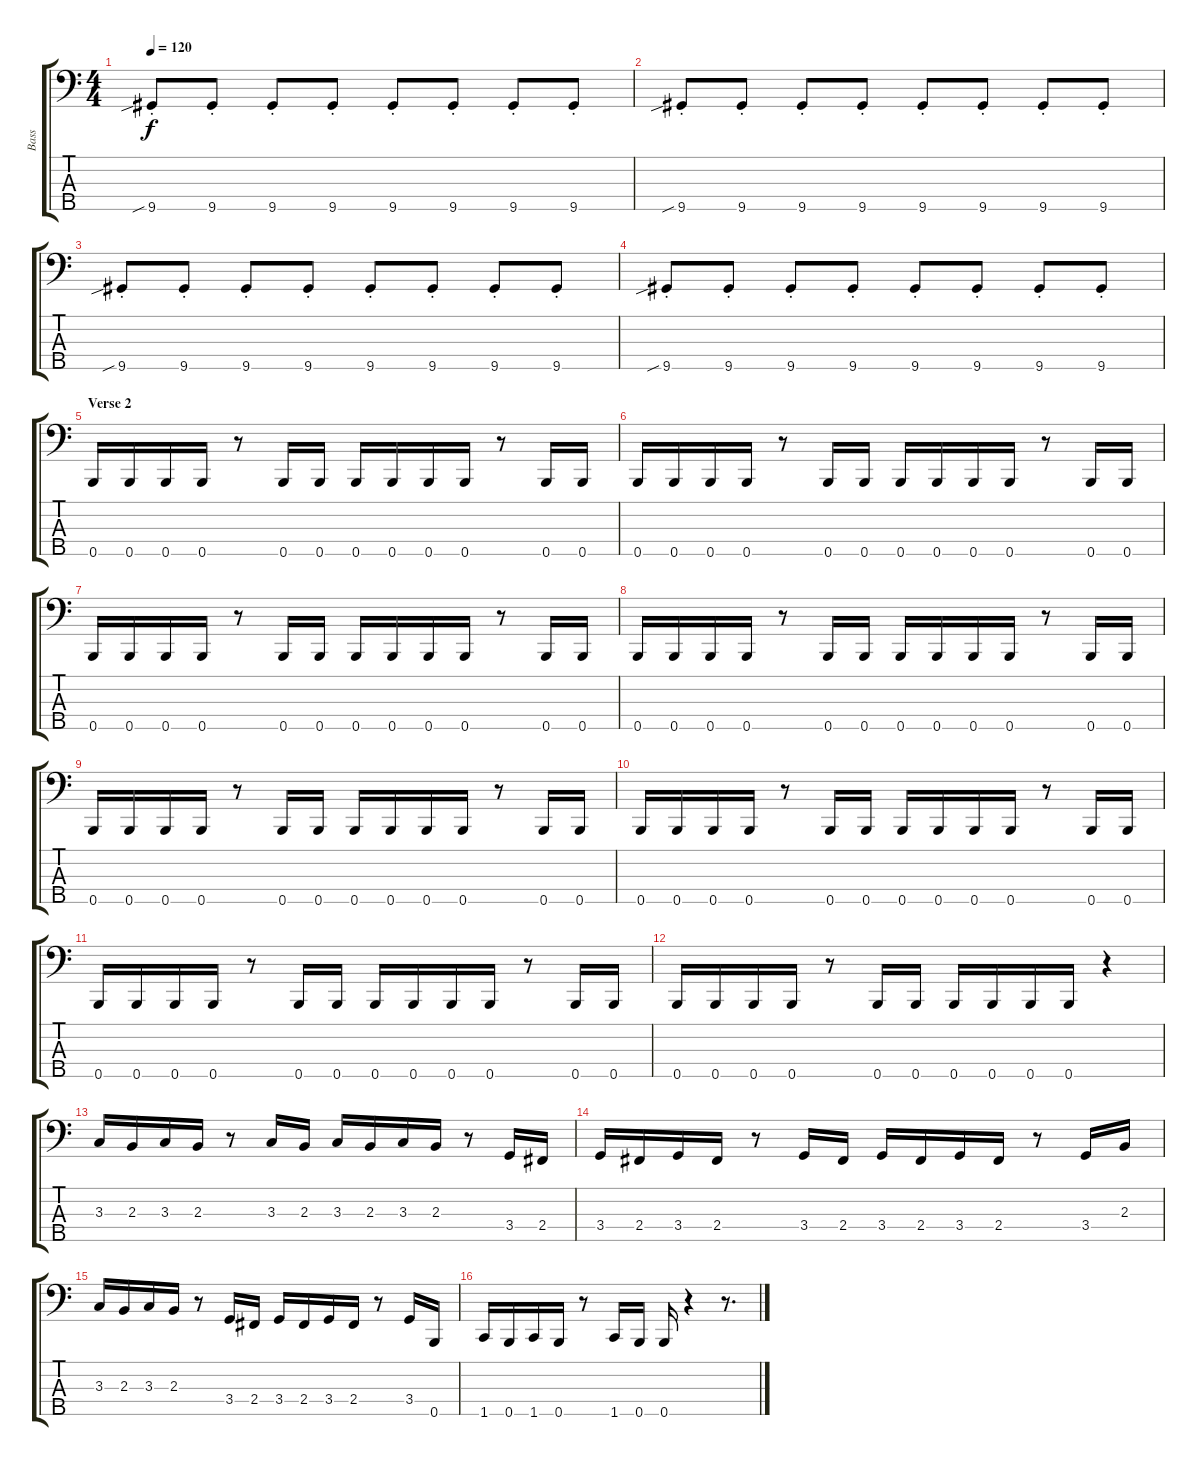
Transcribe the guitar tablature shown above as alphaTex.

\track ("Bass" "Bass") {instrument electricbasspick}
\staff {score tabs}
\tuning (G2 D2 A1 E1 B0) {hide}
\ts (4 4)
\tempo 120
\clef f4
\ks c
9.5{sib st}.8{dy f} 9.5{st}.8 9.5{st}.8 9.5{st}.8 9.5{st}.8 9.5{st}.8 9.5{st}.8 9.5{st}.8 |
9.5{sib st}.8 9.5{st}.8 9.5{st}.8 9.5{st}.8 9.5{st}.8 9.5{st}.8 9.5{st}.8 9.5{st}.8 |
9.5{sib st}.8 9.5{st}.8 9.5{st}.8 9.5{st}.8 9.5{st}.8 9.5{st}.8 9.5{st}.8 9.5{st}.8 |
9.5{sib st}.8 9.5{st}.8 9.5{st}.8 9.5{st}.8 9.5{st}.8 9.5{st}.8 9.5{st}.8 9.5{st}.8 |
\section ("" "Verse 2")
0.5.16 0.5.16 0.5.16 0.5.16 r.8 0.5.16 0.5.16 0.5.16 0.5.16 0.5.16 0.5.16 r.8 0.5.16 0.5.16 |
0.5.16 0.5.16 0.5.16 0.5.16 r.8 0.5.16 0.5.16 0.5.16 0.5.16 0.5.16 0.5.16 r.8 0.5.16 0.5.16 |
0.5.16 0.5.16 0.5.16 0.5.16 r.8 0.5.16 0.5.16 0.5.16 0.5.16 0.5.16 0.5.16 r.8 0.5.16 0.5.16 |
0.5.16 0.5.16 0.5.16 0.5.16 r.8 0.5.16 0.5.16 0.5.16 0.5.16 0.5.16 0.5.16 r.8 0.5.16 0.5.16 |
0.5.16 0.5.16 0.5.16 0.5.16 r.8 0.5.16 0.5.16 0.5.16 0.5.16 0.5.16 0.5.16 r.8 0.5.16 0.5.16 |
0.5.16 0.5.16 0.5.16 0.5.16 r.8 0.5.16 0.5.16 0.5.16 0.5.16 0.5.16 0.5.16 r.8 0.5.16 0.5.16 |
0.5.16 0.5.16 0.5.16 0.5.16 r.8 0.5.16 0.5.16 0.5.16 0.5.16 0.5.16 0.5.16 r.8 0.5.16 0.5.16 |
0.5.16 0.5.16 0.5.16 0.5.16 r.8 0.5.16 0.5.16 0.5.16 0.5.16 0.5.16 0.5.16 r.4 |
3.3.16 2.3.16 3.3.16 2.3.16 r.8 3.3.16 2.3.16 3.3.16 2.3.16 3.3.16 2.3.16 r.8 3.4.16 2.4.16 |
3.4.16 2.4.16 3.4.16 2.4.16 r.8 3.4.16 2.4.16 3.4.16 2.4.16 3.4.16 2.4.16 r.8 3.4.16 2.3.16 |
3.3.16 2.3.16 3.3.16 2.3.16 r.8 3.4.16 2.4.16 3.4.16 2.4.16 3.4.16 2.4.16 r.8 3.4.16 0.5.16 |
1.5.16 0.5.16 1.5.16 0.5.16 r.8 1.5.16 0.5.16 0.5.16 r.4 r.8{d}
